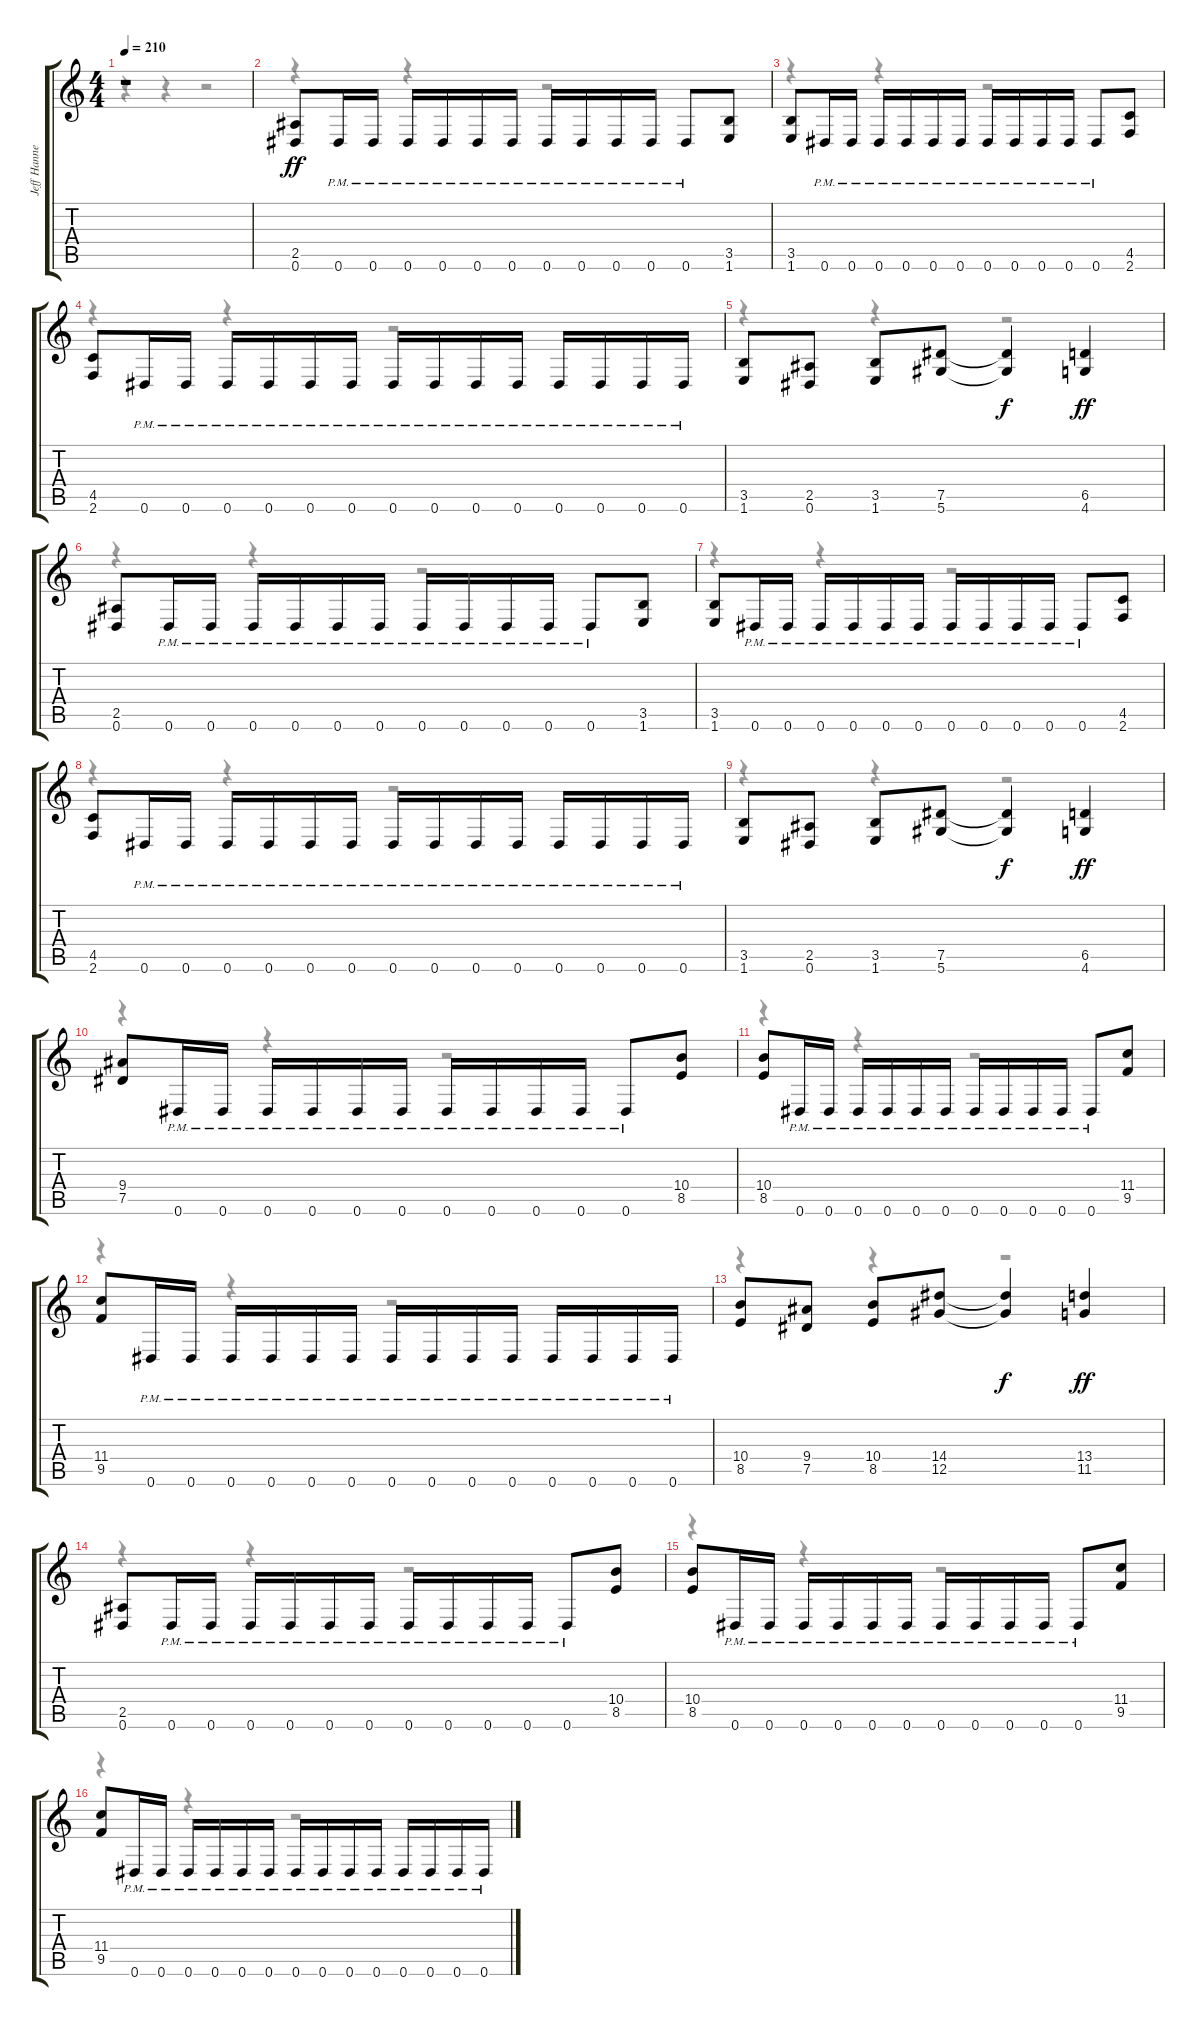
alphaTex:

\track ("Jeff Hanneman" "Jeff Hanne") {instrument distortionguitar}
\staff {score tabs}
\tuning (Eb4 Bb3 Gb3 Db3 Ab2 Eb2) {hide}
\voice
\ts (4 4)
\tempo 210
\clef g2
\ks c
r.1{dy fff} |
(2.5 0.6).8{dy ff} 0.6{pm}.16 0.6{pm}.16 0.6{pm}.16 0.6{pm}.16 0.6{pm}.16 0.6{pm}.16 0.6{pm}.16 0.6{pm}.16 0.6{pm}.16 0.6{pm}.16 0.6{pm}.8 (3.5 1.6).8 |
(3.5 1.6).8 0.6{pm}.16 0.6{pm}.16 0.6{pm}.16 0.6{pm}.16 0.6{pm}.16 0.6{pm}.16 0.6{pm}.16 0.6{pm}.16 0.6{pm}.16 0.6{pm}.16 0.6{pm}.8 (4.5 2.6).8 |
(4.5 2.6).8 0.6{pm}.16 0.6{pm}.16 0.6{pm}.16 0.6{pm}.16 0.6{pm}.16 0.6{pm}.16 0.6{pm}.16 0.6{pm}.16 0.6{pm}.16 0.6{pm}.16 0.6{pm}.16 0.6{pm}.16 0.6{pm}.16 0.6{pm}.16 |
(3.5 1.6).8 (2.5 0.6).8 (3.5 1.6).8 (7.5 5.6).8 (7.5{t} 5.6{t}).4{dy f} (6.5 4.6).4{dy ff} |
(2.5 0.6).8 0.6{pm}.16 0.6{pm}.16 0.6{pm}.16 0.6{pm}.16 0.6{pm}.16 0.6{pm}.16 0.6{pm}.16 0.6{pm}.16 0.6{pm}.16 0.6{pm}.16 0.6{pm}.8 (3.5 1.6).8 |
(3.5 1.6).8 0.6{pm}.16 0.6{pm}.16 0.6{pm}.16 0.6{pm}.16 0.6{pm}.16 0.6{pm}.16 0.6{pm}.16 0.6{pm}.16 0.6{pm}.16 0.6{pm}.16 0.6{pm}.8 (4.5 2.6).8 |
(4.5 2.6).8 0.6{pm}.16 0.6{pm}.16 0.6{pm}.16 0.6{pm}.16 0.6{pm}.16 0.6{pm}.16 0.6{pm}.16 0.6{pm}.16 0.6{pm}.16 0.6{pm}.16 0.6{pm}.16 0.6{pm}.16 0.6{pm}.16 0.6{pm}.16 |
(3.5 1.6).8 (2.5 0.6).8 (3.5 1.6).8 (7.5 5.6).8 (7.5{t} 5.6{t}).4{dy f} (6.5 4.6).4{dy ff} |
(9.4 7.5).8 0.6{pm}.16 0.6{pm}.16 0.6{pm}.16 0.6{pm}.16 0.6{pm}.16 0.6{pm}.16 0.6{pm}.16 0.6{pm}.16 0.6{pm}.16 0.6{pm}.16 0.6{pm}.8 (10.4 8.5).8 |
(10.4 8.5).8 0.6{pm}.16 0.6{pm}.16 0.6{pm}.16 0.6{pm}.16 0.6{pm}.16 0.6{pm}.16 0.6{pm}.16 0.6{pm}.16 0.6{pm}.16 0.6{pm}.16 0.6{pm}.8 (11.4 9.5).8 |
(11.4 9.5).8 0.6{pm}.16 0.6{pm}.16 0.6{pm}.16 0.6{pm}.16 0.6{pm}.16 0.6{pm}.16 0.6{pm}.16 0.6{pm}.16 0.6{pm}.16 0.6{pm}.16 0.6{pm}.16 0.6{pm}.16 0.6{pm}.16 0.6{pm}.16 |
(10.4 8.5).8 (9.4 7.5).8 (10.4 8.5).8 (14.4 12.5).8 (14.4{t} 12.5{t}).4{dy f} (13.4 11.5).4{dy ff} |
(2.5 0.6).8 0.6{pm}.16 0.6{pm}.16 0.6{pm}.16 0.6{pm}.16 0.6{pm}.16 0.6{pm}.16 0.6{pm}.16 0.6{pm}.16 0.6{pm}.16 0.6{pm}.16 0.6{pm}.8 (10.4 8.5).8 |
(10.4 8.5).8 0.6{pm}.16 0.6{pm}.16 0.6{pm}.16 0.6{pm}.16 0.6{pm}.16 0.6{pm}.16 0.6{pm}.16 0.6{pm}.16 0.6{pm}.16 0.6{pm}.16 0.6{pm}.8 (11.4 9.5).8 |
(11.4 9.5).8 0.6{pm}.16 0.6{pm}.16 0.6{pm}.16 0.6{pm}.16 0.6{pm}.16 0.6{pm}.16 0.6{pm}.16 0.6{pm}.16 0.6{pm}.16 0.6{pm}.16 0.6{pm}.16 0.6{pm}.16 0.6{pm}.16 0.6{pm}.16
\voice
\clef g2
\ottava regular
\simile none
\ks c
r.4{dy f} r.4 r.2 |
r.4 r.4 r.2 |
r.4 r.4 r.2 |
r.4 r.4 r.2 |
r.4 r.4 r.2 |
r.4 r.4 r.2 |
r.4 r.4 r.2 |
r.4 r.4 r.2 |
r.4 r.4 r.2 |
r.4 r.4 r.2 |
r.4 r.4 r.2 |
r.4 r.4 r.2 |
r.4 r.4 r.2 |
r.4 r.4 r.2 |
r.4 r.4 r.2 |
r.4 r.4 r.2
